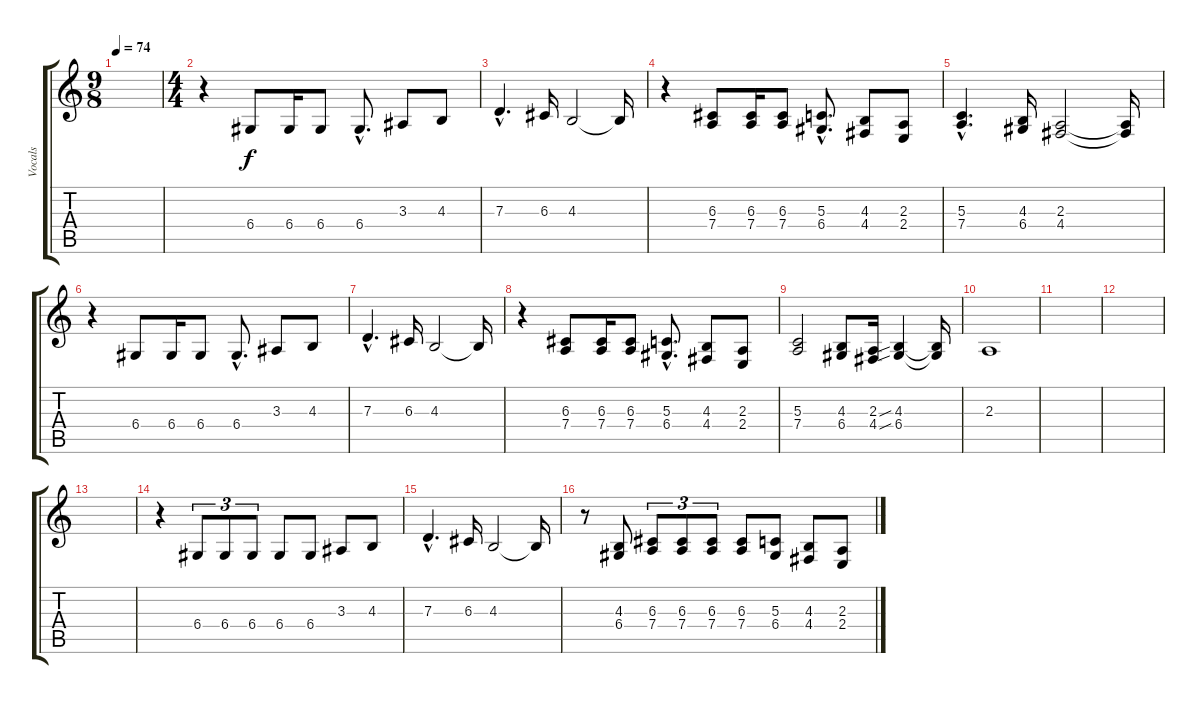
\track ("Vocals" "Vocals") {instrument choiraahs}
\staff {score tabs}
\tuning (E4 B3 G3 D3 A2 E2) {hide}
\ts (9 8)
\tempo 74
\clef g2
\ks c
|
\ts (4 4)
r.4 6.4.8 6.4.16 6.4.8 6.4{hac}.8{d} 3.3.8 4.3.8 |
7.3{hac}.4{d} 6.3.16 4.3.2 4.3{t}.16 |
r.4 (6.3 7.4).8 (6.3 7.4).16 (6.3 7.4).8 (5.3{hac} 6.4{hac}).8{d} (4.3 4.4).8 (2.3 2.4).8 |
(5.3{hac} 7.4{hac}).4{d} (4.3 6.4).16 (2.3 4.4).2 (2.3{t} 4.4{t}).16 |
r.4 6.4.8 6.4.16 6.4.8 6.4{hac}.8{d} 3.3.8 4.3.8 |
7.3{hac}.4{d} 6.3.16 4.3.2 4.3{t}.16 |
r.4 (6.3 7.4).8 (6.3 7.4).16 (6.3 7.4).8 (5.3{hac} 6.4{hac}).8{d} (4.3 4.4).8 (2.3 2.4).8 |
(5.3 7.4).2 (4.3 6.4).8 (2.3 4.4).16 (4.3{sib} 6.4{sib}).4 (4.3{t} 6.4{t}).16 |
2.3.1 |
|
|
|
r.4 6.4.8{tu (3 2)} 6.4.8{tu (3 2)} 6.4.8{tu (3 2)} 6.4.8 6.4.8 3.3.8 4.3.8 |
7.3{hac}.4{d} 6.3.16 4.3.2 4.3{t}.16 |
r.8 (4.3 6.4).8 (6.3 7.4).8{tu (3 2)} (6.3 7.4).8{tu (3 2)} (6.3 7.4).8{tu (3 2)} (6.3 7.4).8 (5.3 6.4).8 (4.3 4.4).8 (2.3 2.4).8
